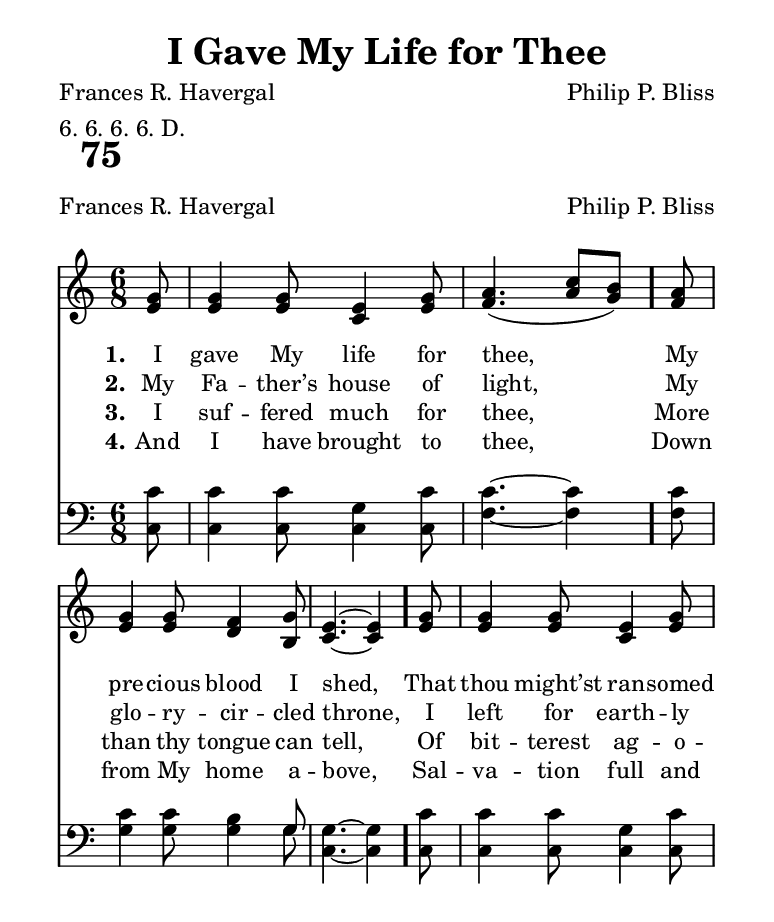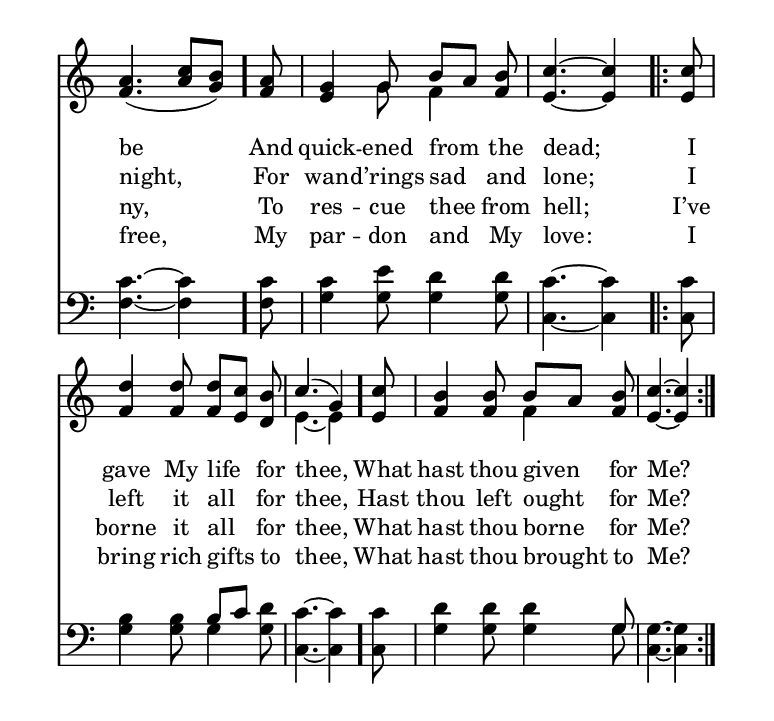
\include "common/global.ily"
\paper {
  \include "common/paper.ily"
  % decrease system-to-system padding to fit onto page with previous score
system-system-spacing.padding = 0
system-system-spacing.basic-distance = 0
ragged-bottom = ##t
ragged-last-bottom = ##t
systems-per-page = ##f
scoreTitleMarkup = \markup {
  \override #'(baseline-skip . 3.5)
  \column {
	\override #'(baseline-skip . 3.5)
	\column {
	  \fill-line {
		\huge \larger \larger \bold {
		  \concat { "  " \fromproperty #'header:hymnnumber }
		  \mytitle
		  \null
		}
	  }
	  \fill-line {
		% less lowering (to save vertical space)
		\lower #1 \fromproperty #'header:poet
		\smaller \bold \mysubtitle
		\lower #1 \fromproperty #'header:composer
	  }
	}
  }
}

}


\header{
  %gospel
  hymnnumber = "75"
  title = "I Gave My Life for Thee"
  tunename = "Kenosis" % see https://hymnary.org/tune/kenosis_bliss
  meter = "6. 6. 6. 6. D." % original has 6. 6. 6. 6. 6. 6.
  poet = "Frances R. Havergal" % see https://hymnary.org/text/i_gave_my_life_for_thee
  composer = "Philip P. Bliss" % see https://hymnary.org/tune/kenosis_bliss
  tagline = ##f
}

% for fermata in MIDI
ta = { \tempo 4=80 }
tb = { \tempo 4=40 }

patternAA = { c8 | c4 c8 c4 c8 | c4.( c8[ c8]) }
patternAB = { c8 | c4 c8 c4 c8 | c4. c4        }

patternBA = \patternAB
patternBB = { c8 | c4 c8 c8[ c8] c8 | c4. c4   }

patternAC = \patternBB

global = {
  \include "common/overrides.ily"
  \override Staff.TimeSignature.style = #'numbered
  \time 6/8
  \override Score.MetronomeMark.transparent = ##t % hide all fermata changes too
  \ta
  \key c \major
  \partial 8
  \autoBeamOff
}

notesSoprano = {
\global
\relative c'' {

  \changePitch \patternAA { g | g g e g | a c b }
  \changePitch \patternBA { a | g g f g | e ~ e }
  \changePitch \patternAA { g | g g e g | a c b }
  \changePitch \patternBB { a | g g b a b | c ~ c }

  \bar ".|:-||"
  \repeat volta 2 {

  \changePitch \patternAC { c | d d d c b | c( g) }
  \changePitch \patternBB { c | b b b a b | c ~ c }

  }

}
}

notesAlto = {
\global
\relative e' {

  \changePitch \patternAA { e | e e c e | f a g }
  \changePitch \patternBA { f | e e d b | c ~ c }
  \changePitch \patternAA { e | e e c e | f a g }
  \changePitch \patternBA { f | e g f f | e ~ e }

  \repeat volta 2 {

  \changePitch \patternAC { e | f f f e d | e ~ e }
  \changePitch \patternBA { e | f f f f | e ~ e }

  }

}
}

notesTenor = {
\global
\relative a {

  \changePitch \patternAB { c | c c g c | c ~ c }
  \changePitch \patternBA { c | c c b g | g ~ g }
  \changePitch \patternAB { c | c c g c | c ~ c }
  \changePitch \patternBA { c | c e d d | c ~ c }

  \repeat volta 2 {

  \changePitch \patternAC { c | b b b c d | c ~ c }
  \changePitch \patternBA { c | d d d g, | g ~ g }

  }

}
}

notesBass = {
\global
\relative f {

  \changePitch \patternAB { c | c c c c | f ~ f }
  \changePitch \patternBA { f | g g g g | c, ~ c }
  \changePitch \patternAB { c | c c c c | f ~ f }
  \changePitch \patternBA { f | g g g g | c, ~ c }

  \repeat volta 2 {

  \changePitch \patternAB { c | g' g g g | c, ~ c }
  \changePitch \patternBA { c | g' g g g | c, ~ c }

  }

}
}

wordsA = \lyricmode {
\set stanza = "1."

I gave My life for thee, \bar "."
My pre -- cious blood I shed, \bar "."
That thou might’st ran -- somed be \bar "."
And quick -- ened from the dead; %\bar "."
I gave My life for thee, \bar "."
What hast thou given for Me? %\bar "."

}

wordsB = \lyricmode {
\set stanza = "2."

My Fa -- ther’s house of light,
My glo -- ry -- cir -- cled throne,
I left for earth -- ly night,
For wan -- d’rings sad and lone;
I left it all for thee,
Hast thou left ought for Me?

}

wordsC = \lyricmode {
\set stanza = "3."

I suf -- fered much for thee,
More than thy tongue can tell,
Of bit -- terest ag -- o -- ny,
To res -- cue thee from hell;
I’ve borne it all for thee,
What hast thou borne for Me?

}

wordsD = \lyricmode {
\set stanza = "4."

And I have brought to thee,
Down from My home a -- bove,
Sal -- va -- tion full and free,
My par -- don and My love:
I bring rich gifts to thee,
What hast thou brought to Me?

}

\score {
  \context ChoirStaff <<
    \context Staff = upper <<
      \set Staff.autoBeaming = ##f
      \set ChoirStaff.systemStartDelimiter = #'SystemStartBar
      \set ChoirStaff.printPartCombineTexts = ##f
      \partcombine #'(2 . 11) \notesSoprano \notesAlto
      \context NullVoice = sopranos { \voiceOne << \notesSoprano >> }
      \context Lyrics = one   \lyricsto sopranos \wordsA
      \context Lyrics = two   \lyricsto sopranos \wordsB
      \context Lyrics = three \lyricsto sopranos \wordsC
      \context Lyrics = four  \lyricsto sopranos \wordsD
    >>
    \context Staff = men <<
      \set Staff.autoBeaming = ##f
      \clef bass
      \set ChoirStaff.printPartCombineTexts = ##f
      \partcombine #'(2 . 11) \notesTenor \notesBass
    >>
  >>
  \layout {
    \include "common/layout.ily"
  }
}

\score {
  \context ChoirStaff <<
    \context Staff = upper <<
      \set Staff.autoBeaming = ##f
      \set ChoirStaff.systemStartDelimiter = #'SystemStartBar
      \context Voice  = sopranos \unfoldRepeats { \voiceOne << \notesSoprano >> }
      \context Voice  = altos \unfoldRepeats { \voiceTwo << \notesAlto >> }
      \context Lyrics = one   \lyricsto sopranos \wordsA
      \context Lyrics = two   \lyricsto sopranos \wordsB
      \context Lyrics = three \lyricsto sopranos \wordsC
      \context Lyrics = four  \lyricsto sopranos \wordsD
    >>
    \context Staff = men <<
      \set Staff.autoBeaming = ##f
      \clef bass
      \context Voice  = tenors \unfoldRepeats { \voiceOne << \notesTenor >> }
      \context Voice  = basses \unfoldRepeats { \voiceTwo << \notesBass >> }
    >>
  >>
  \midi{
    \include "common/midi.ily"
  }
}




\version "2.19.49"  % necessary for upgrading to future LilyPond versions.

% vi:set et ts=2 sw=2 ai nocindent syntax=lilypond:
